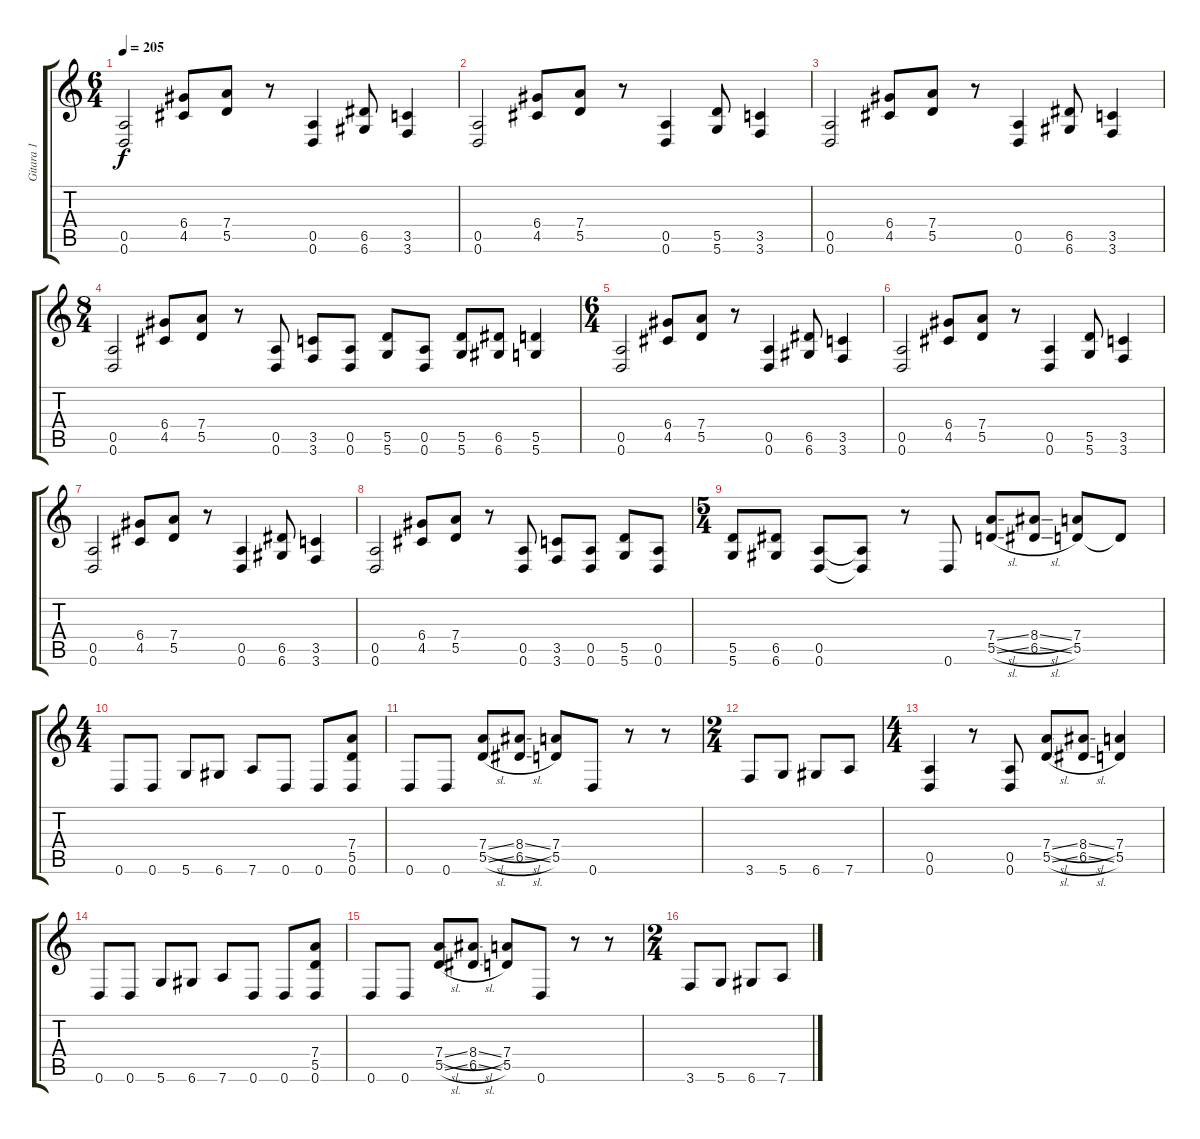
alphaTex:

\track ("Gitara 1" "Gitara 1") {instrument distortionguitar}
\staff {score tabs}
\tuning (E4 B3 G3 D3 A2 D2) {hide}
\ts (6 4)
\tempo 205
\clef g2
\ks c
(0.5 0.6).2{dy f} (6.4 4.5).8 (7.4 5.5).8 r.8 (0.5 0.6).4 (6.5 6.6).8 (3.5 3.6).4 |
(0.5 0.6).2 (6.4 4.5).8 (7.4 5.5).8 r.8 (0.5 0.6).4 (5.5 5.6).8 (3.5 3.6).4 |
(0.5 0.6).2 (6.4 4.5).8 (7.4 5.5).8 r.8 (0.5 0.6).4 (6.5 6.6).8 (3.5 3.6).4 |
\ts (8 4)
(0.5 0.6).2 (6.4 4.5).8 (7.4 5.5).8 r.8 (0.5 0.6).8 (3.5 3.6).8 (0.5 0.6).8 (5.5 5.6).8 (0.5 0.6).8 (5.5 5.6).8 (6.5 6.6).8 (5.5 5.6).4 |
\ts (6 4)
(0.5 0.6).2 (6.4 4.5).8 (7.4 5.5).8 r.8 (0.5 0.6).4 (6.5 6.6).8 (3.5 3.6).4 |
(0.5 0.6).2 (6.4 4.5).8 (7.4 5.5).8 r.8 (0.5 0.6).4 (5.5 5.6).8 (3.5 3.6).4 |
(0.5 0.6).2 (6.4 4.5).8 (7.4 5.5).8 r.8 (0.5 0.6).4 (6.5 6.6).8 (3.5 3.6).4 |
(0.5 0.6).2 (6.4 4.5).8 (7.4 5.5).8 r.8 (0.5 0.6).8 (3.5 3.6).8 (0.5 0.6).8 (5.5 5.6).8 (0.5 0.6).8 |
\ts (5 4)
(5.5 5.6).8 (6.5 6.6).8 (0.5 0.6).8 (0.5{t} 0.6{t}).8 r.8 0.6.8 (7.4{sl} 5.5{sl}).8 (8.4{sl} 6.5{sl}).8 (7.4 5.5).8 5.5{t}.8 |
\ts (4 4)
0.6.8 0.6.8 5.6.8 6.6.8 7.6.8 0.6.8 0.6.8 (7.4 5.5 0.6).8 |
0.6.8 0.6.8 (7.4{sl} 5.5{sl}).8 (8.4{sl} 6.5{sl}).8 (7.4 5.5).8 0.6.8 r.8 r.8 |
\ts (2 4)
3.6.8 5.6.8 6.6.8 7.6.8 |
\ts (4 4)
(0.5 0.6).4 r.8 (0.5 0.6).8 (7.4{sl} 5.5{sl}).8 (8.4{sl} 6.5{sl}).8 (7.4 5.5).4 |
0.6.8 0.6.8 5.6.8 6.6.8 7.6.8 0.6.8 0.6.8 (7.4 5.5 0.6).8 |
0.6.8 0.6.8 (7.4{sl} 5.5{sl}).8 (8.4{sl} 6.5{sl}).8 (7.4 5.5).8 0.6.8 r.8 r.8 |
\ts (2 4)
3.6.8 5.6.8 6.6.8 7.6.8
